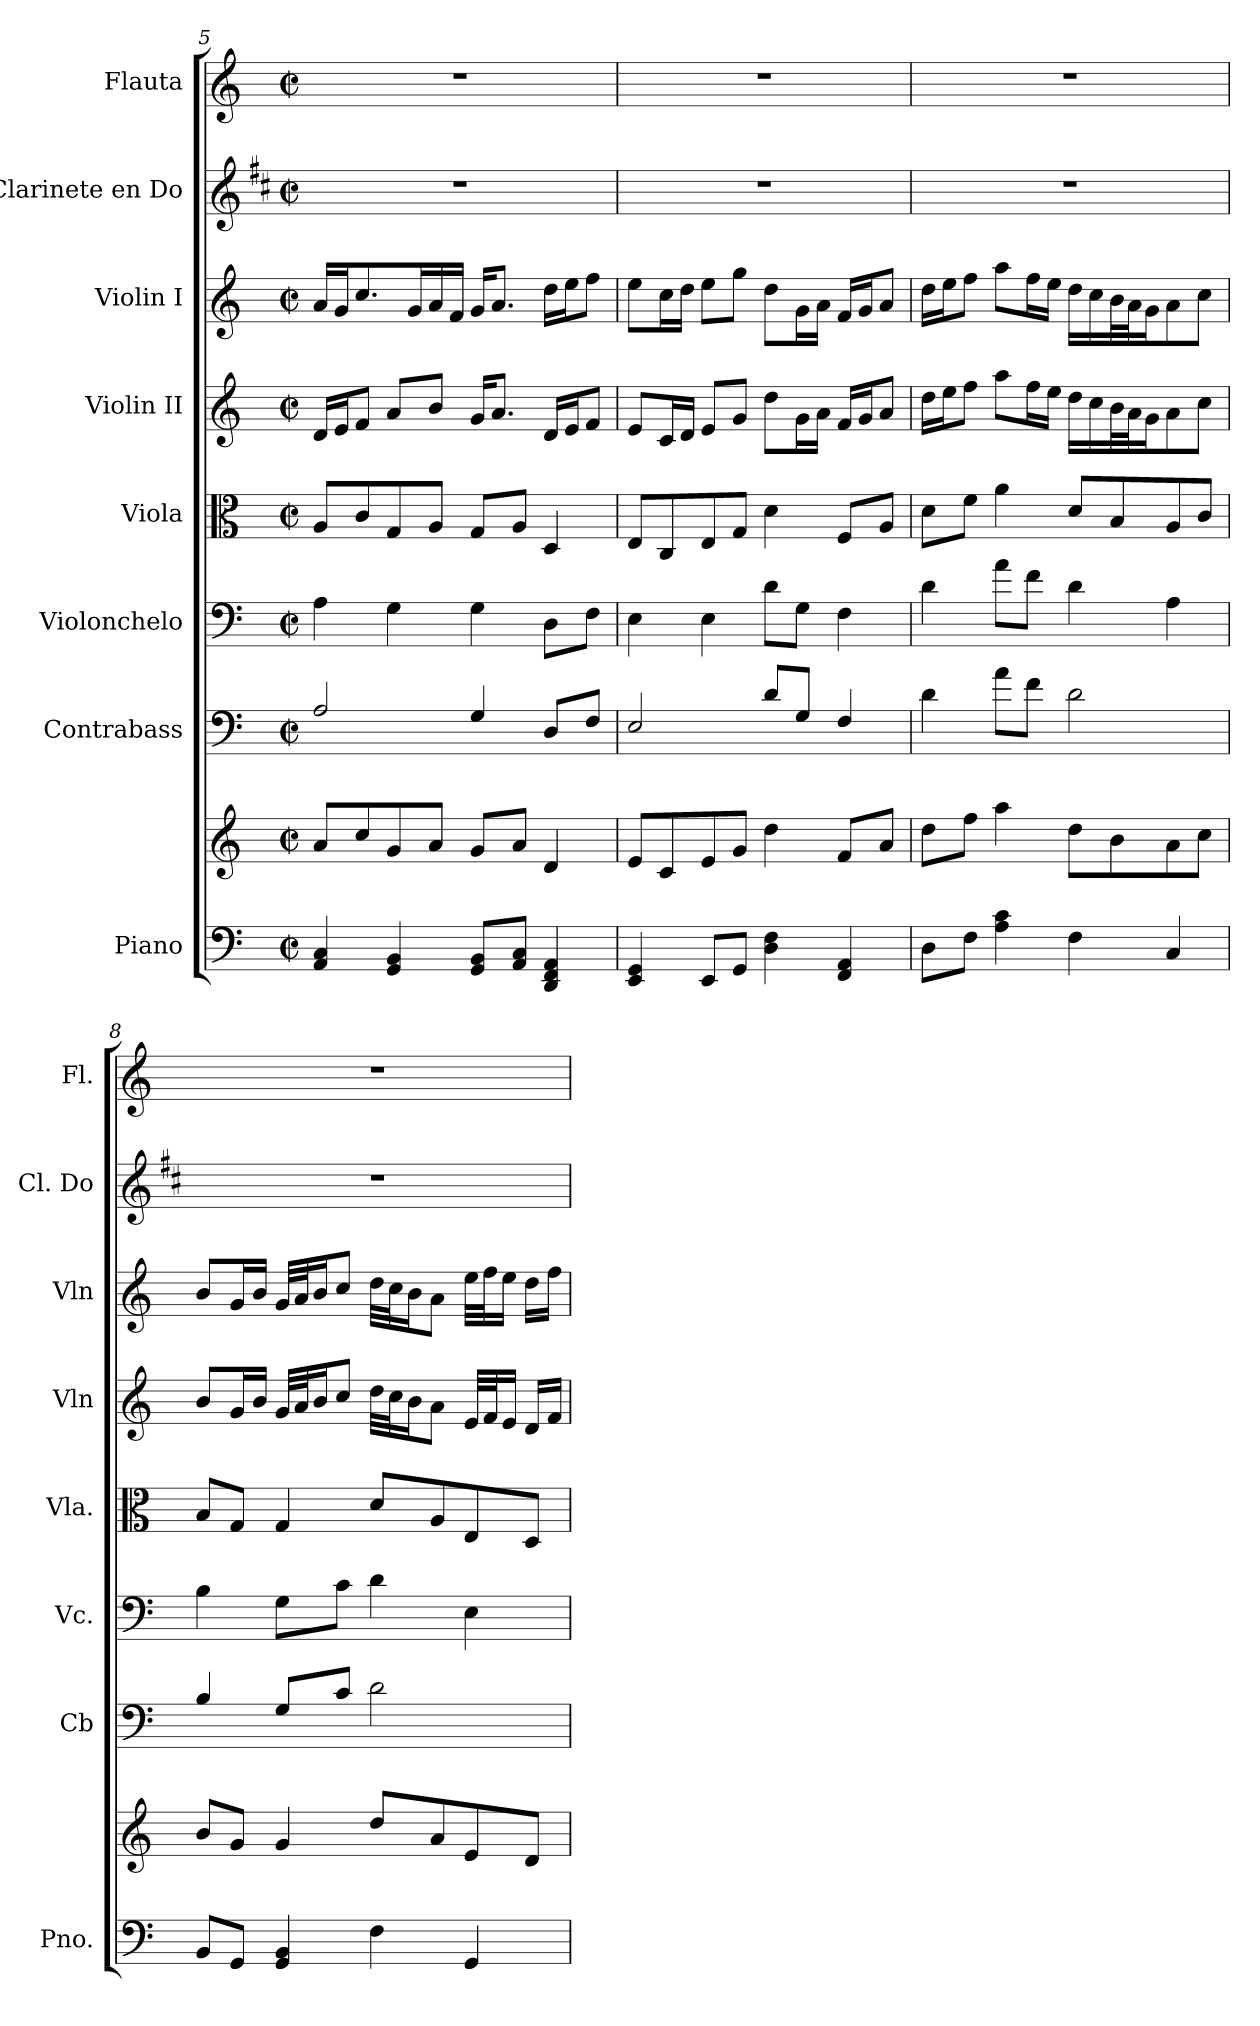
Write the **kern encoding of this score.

**kern	**kern	**kern	**kern	**kern	**kern	**kern	**kern	**kern
*part8	*part8	*part7	*part6	*part5	*part4	*part3	*part2	*part1
*staff9	*staff8	*staff7	*staff6	*staff5	*staff4	*staff3	*staff2	*staff1
*I"Piano	*	*I"Contrabass	*I"Violonchelo	*I"Viola	*I"Violin II	*I"Violin I	*I"Clarinete en Do	*I"Flauta
*I'Pno.	*	*I'Cb	*I'Vc.	*I'Vla.	*I'Vln	*I'Vln	*I'Cl. Do	*I'Fl.
!!LO:PB:g=z
*clefF4	*clefG2	*clefF4	*clefF4	*clefC3	*clefG2	*clefG2	*clefG2	*clefG2
*	*	*ITrd7c12	*	*	*	*	*ITrd1c2	*
*k[]	*k[]	*k[]	*k[]	*k[]	*k[]	*k[]	*k[]	*k[]
*M2/2	*M2/2	*M2/2	*M2/2	*M2/2	*M2/2	*M2/2	*M2/2	*M2/2
*met(c|)	*met(c|)	*met(c|)	*met(c|)	*met(c|)	*met(c|)	*met(c|)	*met(c|)	*met(c|)
=5	=5	=5	=5	=5	=5	=5	=5	=5
4AA/ 4C/	8a/L	2AA/	4A\	8A/L	16d/LL	16a/LL	1r	1r
.	.	.	.	.	16e/J	16g/J	.	.
.	8cc/	.	.	8c/	8f/J	8.cc/	.	.
4GG/ 4BB/	8g/	.	4G\	8G/	8a/L	.	.	.
.	.	.	.	.	.	16g/L	.	.
.	8a/J	.	.	8A/J	8b/J	16a/	.	.
.	.	.	.	.	.	16f/JJ	.	.
8GG/ 8BB/L	8g/L	4GG/	4G\	8G/L	16g/KL	16g/KL	.	.
.	.	.	.	.	8.a/J	8.a/J	.	.
8AA/ 8C/J	8a/J	.	.	8A/J	.	.	.	.
4DD/ 4FF/ 4AA/	4d/	8DD/L	8D\L	4D/	16d/LL	16dd\LL	.	.
.	.	.	.	.	16e/J	16ee\J	.	.
.	.	8FF/J	8F\J	.	8f/J	8ff\J	.	.
=6	=6	=6	=6	=6	=6	=6	=6	=6
4EE/ 4GG/	8e/L	2EE/	4E\	8E/L	8e/L	8ee\L	1r	1r
.	8c/	.	.	8C/	16c/L	16cc\L	.	.
.	.	.	.	.	16d/JJ	16dd\JJ	.	.
8EE/L	8e/	.	4E\	8E/	8e/L	8ee\L	.	.
8GG/J	8g/J	.	.	8G/J	8g/J	8gg\J	.	.
4D\ 4F\	4dd\	8D/L	8d\L	4d\	8dd\L	8dd\L	.	.
.	.	8GG/J	8G\J	.	16g\L	16g\L	.	.
.	.	.	.	.	16a\JJ	16a\JJ	.	.
4FF/ 4AA/	8f/L	4FF/	4F\	8F/L	16f/LL	16f/LL	.	.
.	.	.	.	.	16g/J	16g/J	.	.
.	8a/J	.	.	8A/J	8a/J	8a/J	.	.
=7	=7	=7	=7	=7	=7	=7	=7	=7
8D\L	8dd\L	4D\	4d\	8d\L	16dd\LL	16dd\LL	1r	1r
.	.	.	.	.	16ee\J	16ee\J	.	.
8F\J	8ff\J	.	.	8f\J	8ff\J	8ff\J	.	.
4A\ 4c\	4aa\	8A\L	8a\L	4a\	8aa\L	8aa\L	.	.
.	.	8F\J	8f\J	.	16ff\L	16ff\L	.	.
.	.	.	.	.	16ee\JJ	16ee\JJ	.	.
4F\	8dd\L	2D\	4d\	8d/L	16dd\LL	16dd\LL	.	.
.	.	.	.	.	16cc\	16cc\	.	.
.	8b\	.	.	8B/	32b\L	32b\L	.	.
.	.	.	.	.	32a\J	32a\J	.	.
.	.	.	.	.	16g\J	16g\J	.	.
4C/	8a\	.	4A\	8A/	8a\	8a\	.	.
.	8cc\J	.	.	8c/J	8cc\J	8cc\J	.	.
=8	=8	=8	=8	=8	=8	=8	=8	=8
8BB/L	8b/L	4BB/	4B\	8B/L	8b/L	8b/L	1r	1r
8GG/J	8g/J	.	.	8G/J	16g/L	16g/L	.	.
.	.	.	.	.	16b/JJ	16b/JJ	.	.
4GG/ 4BB/	4g/	8GG/L	8G\L	4G/	32g/LLL	32g/LLL	.	.
.	.	.	.	.	32a/J	32a/J	.	.
.	.	.	.	.	16b/J	16b/J	.	.
.	.	8C/J	8c\J	.	8cc/J	8cc/J	.	.
4F\	8dd/L	2D\	4d\	8d/L	32dd\LLL	32dd\LLL	.	.
.	.	.	.	.	32cc\J	32cc\J	.	.
.	.	.	.	.	16b\J	16b\J	.	.
.	8a/	.	.	8A/	8a\J	8a\J	.	.
4GG/	8e/	.	4E\	8E/	32e/LLL	32ee\LLL	.	.
.	.	.	.	.	32f/J	32ff\J	.	.
.	.	.	.	.	16e/JJ	16ee\JJ	.	.
.	8d/J	.	.	8D/J	16d/LL	16dd\LL	.	.
.	.	.	.	.	16f/JJ	16ff\JJ	.	.
=	=	=	=	=	=	=	=	=
*-	*-	*-	*-	*-	*-	*-	*-	*-
